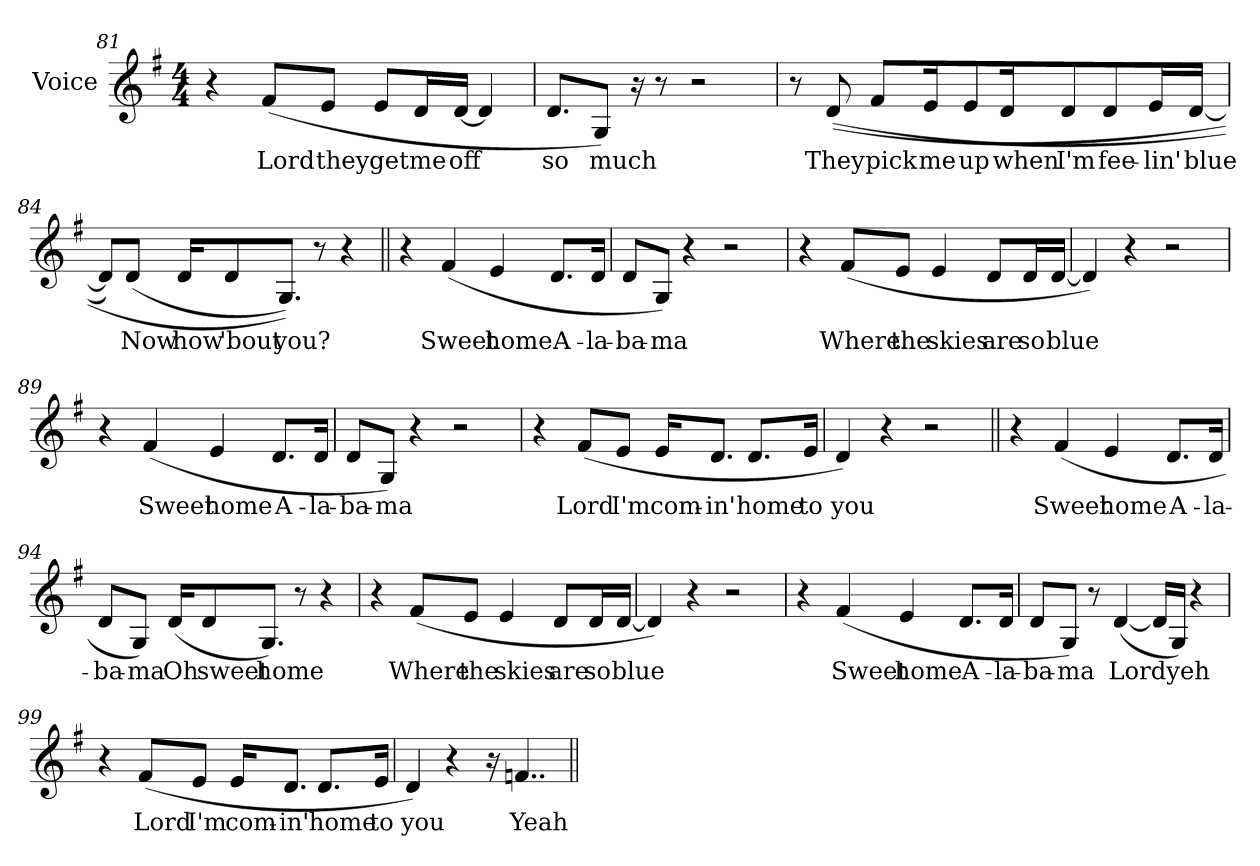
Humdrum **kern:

**kern	**text
*part1	*part1
*staff1	*staff1
*I"Voice	*
*I'Voice	*
!!LO:LB:g=z
*clefG2	*
*k[f#]	*
*G:	*
*M4/4	*
=81	=81
4r	.
!	!LO:LY:b:color=#000000
(8f#i/L	Lord
!	!LO:LY:b:color=#000000
8ei/J	they
!	!LO:LY:b:color=#000000
8ei/L	get
!	!LO:LY:b:color=#000000
16di/L	me
!	!LO:LY:b:color=#000000
[16di/JJ	off
4di/]	.
=82	=82
!	!LO:LY:b:color=#000000
8.di/L	so
!	!LO:LY:b:color=#000000
8Gi/J)	much
16r	.
8r	.
2r	.
=83	=83
8r	.
!	!LO:LY:b:color=#000000
((8di/	They
!	!LO:LY:b:color=#000000
8f#i/L	pick
!	!LO:LY:b:color=#000000
16ei/k	me
!	!LO:LY:b:color=#000000
8ei/	up
!	!LO:LY:b:color=#000000
16di/k	when
!	!LO:LY:b:color=#000000
8di/	I'm
!	!LO:LY:b:color=#000000
8di/	fee-
!	!LO:LY:b:color=#000000
16ei/L	-lin'
!	!LO:LY:b:color=#000000
[16di/JJ	blue
!!LO:PB:g=z
=84	=84
8di/L])	.
!	!LO:LY:b:color=#000000
(8di/J	Now
!	!LO:LY:b:color=#000000
16di/KL	how
!	!LO:LY:b:color=#000000
8di/	'bout
!	!LO:LY:b:color=#000000
8.Gi/J))	you?
8r	.
4r	.
=85||	=85||
4r	.
!	!LO:LY:b:color=#000000
(4f#i/	Sweet
!	!LO:LY:b:color=#000000
4ei/	home
!	!LO:LY:b:color=#000000
8.di/L	A-
!	!LO:LY:b:color=#000000
16di/Jk	-la-
=86	=86
!	!LO:LY:b:color=#000000
8di/L	-ba-
!	!LO:LY:b:color=#000000
8Gi/J)	-ma
4r	.
2r	.
=87	=87
4r	.
!	!LO:LY:b:color=#000000
(8f#i/L	Where
!	!LO:LY:b:color=#000000
8ei/J	the
!	!LO:LY:b:color=#000000
4ei/	skies
!	!LO:LY:b:color=#000000
8di/L	are
!	!LO:LY:b:color=#000000
16di/L	so
!	!LO:LY:b:color=#000000
[16di/JJ	blue
!!LO:LB:g=z
=88	=88
4di/])	.
4r	.
2r	.
=89	=89
4r	.
!	!LO:LY:b:color=#000000
(4f#i/	Sweet
!	!LO:LY:b:color=#000000
4ei/	home
!	!LO:LY:b:color=#000000
8.di/L	A-
!	!LO:LY:b:color=#000000
16di/Jk	-la-
=90	=90
!	!LO:LY:b:color=#000000
8di/L	-ba-
!	!LO:LY:b:color=#000000
8Gi/J)	-ma
4r	.
2r	.
=91	=91
4r	.
!	!LO:LY:b:color=#000000
(8f#i/L	Lord
!	!LO:LY:b:color=#000000
8ei/J	I'm
!	!LO:LY:b:color=#000000
16ei/KL	com-
!	!LO:LY:b:color=#000000
8.di/J	-in'
!	!LO:LY:b:color=#000000
8.di/L	home
!	!LO:LY:b:color=#000000
16ei/Jk	to
=92	=92
!	!LO:LY:b:color=#000000
4di/)	you
4r	.
2r	.
!!LO:LB:g=z
=93||	=93||
4r	.
!	!LO:LY:b:color=#000000
(4f#i/	Sweet
!	!LO:LY:b:color=#000000
4ei/	home
!	!LO:LY:b:color=#000000
8.di/L	A-
!	!LO:LY:b:color=#000000
16di/Jk	-la-
=94	=94
!	!LO:LY:b:color=#000000
8di/L	-ba-
!	!LO:LY:b:color=#000000
8Gi/J)	-ma
!	!LO:LY:b:color=#000000
(16di/KL	Oh
!	!LO:LY:b:color=#000000
8di/	sweet
!	!LO:LY:b:color=#000000
8.Gi/J)	home
8r	.
4r	.
=95	=95
4r	.
!	!LO:LY:b:color=#000000
(8f#i/L	Where
!	!LO:LY:b:color=#000000
8ei/J	the
!	!LO:LY:b:color=#000000
4ei/	skies
!	!LO:LY:b:color=#000000
8di/L	are
!	!LO:LY:b:color=#000000
16di/L	so
!	!LO:LY:b:color=#000000
[16di/JJ	blue
=96	=96
4di/])	.
4r	.
2r	.
!!LO:LB:g=z
=97	=97
4r	.
!	!LO:LY:b:color=#000000
(4f#i/	Sweet
!	!LO:LY:b:color=#000000
4ei/	home
!	!LO:LY:b:color=#000000
8.di/L	A-
!	!LO:LY:b:color=#000000
16di/Jk	-la-
=98	=98
!	!LO:LY:b:color=#000000
8di/L	-ba-
!	!LO:LY:b:color=#000000
8Gi/J)	-ma
8r	.
!	!LO:LY:b:color=#000000
([4di/	Lord
16di/LL]	.
!	!LO:LY:b:color=#000000
16Gi/JJ)	yeh
4r	.
=99	=99
4r	.
!	!LO:LY:b:color=#000000
(8f#i/L	Lord
!	!LO:LY:b:color=#000000
8ei/J	I'm
!	!LO:LY:b:color=#000000
16ei/KL	com-
!	!LO:LY:b:color=#000000
8.di/J	-in'
!	!LO:LY:b:color=#000000
8.di/L	home
!	!LO:LY:b:color=#000000
16ei/Jk	to
=100	=100
!	!LO:LY:b:color=#000000
4di/)	you
4r	.
16r	.
!	!LO:LY:b:color=#000000
4..fni/	Yeah
=||	=||
*-	*-
